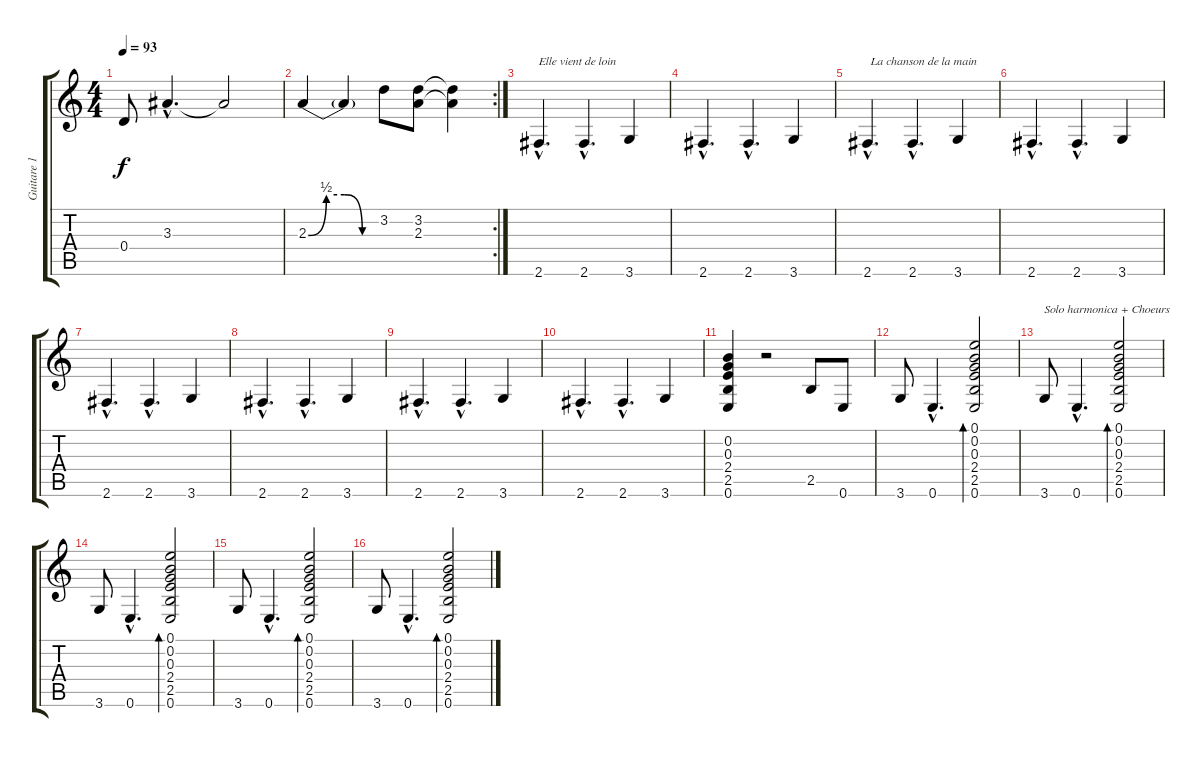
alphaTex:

\track ("Guitare 1" "Guitare 1") {instrument electricguitarclean}
\staff {score tabs}
\tuning (E4 B3 G3 D3 A2 E2) {hide}
\ts (4 4)
\tempo 93
\clef g2
\ks c
0.4.8{dy f} 3.3{hac}.4{d} 3.3{t}.2 |
\rc 2
2.3{be (custom 0 0 15 2 30 2 45 0 60 0)}.4 2.3{t}.4 3.2.8 (3.2 2.3).8 (3.2{t} 2.3{t}).4 |
2.6{hac}.4{d txt "Elle vient de loin"} 2.6{hac}.4{d} 3.6.4 |
2.6{hac}.4{d} 2.6{hac}.4{d} 3.6.4 |
2.6{hac}.4{d txt " La chanson de la main"} 2.6{hac}.4{d} 3.6.4 |
2.6{hac}.4{d} 2.6{hac}.4{d} 3.6.4 |
2.6{hac}.4{d} 2.6{hac}.4{d} 3.6.4 |
2.6{hac}.4{d} 2.6{hac}.4{d} 3.6.4 |
2.6{hac}.4{d} 2.6{hac}.4{d} 3.6.4 |
2.6{hac}.4{d} 2.6{hac}.4{d} 3.6.4 |
(0.2 0.3 2.4 2.5 0.6).4 r.2 2.5.8 0.6.8 |
3.6.8 0.6{hac}.4{d} (0.1 0.2 0.3 2.4 2.5 0.6).2{bd 240} |
3.6.8{txt "Solo harmonica + Choeurs"} 0.6{hac}.4{d} (0.1 0.2 0.3 2.4 2.5 0.6).2{bd 240} |
3.6.8 0.6{hac}.4{d} (0.1 0.2 0.3 2.4 2.5 0.6).2{bd 240} |
3.6.8 0.6{hac}.4{d} (0.1 0.2 0.3 2.4 2.5 0.6).2{bd 240} |
3.6.8 0.6{hac}.4{d} (0.1 0.2 0.3 2.4 2.5 0.6).2{bd 240}
